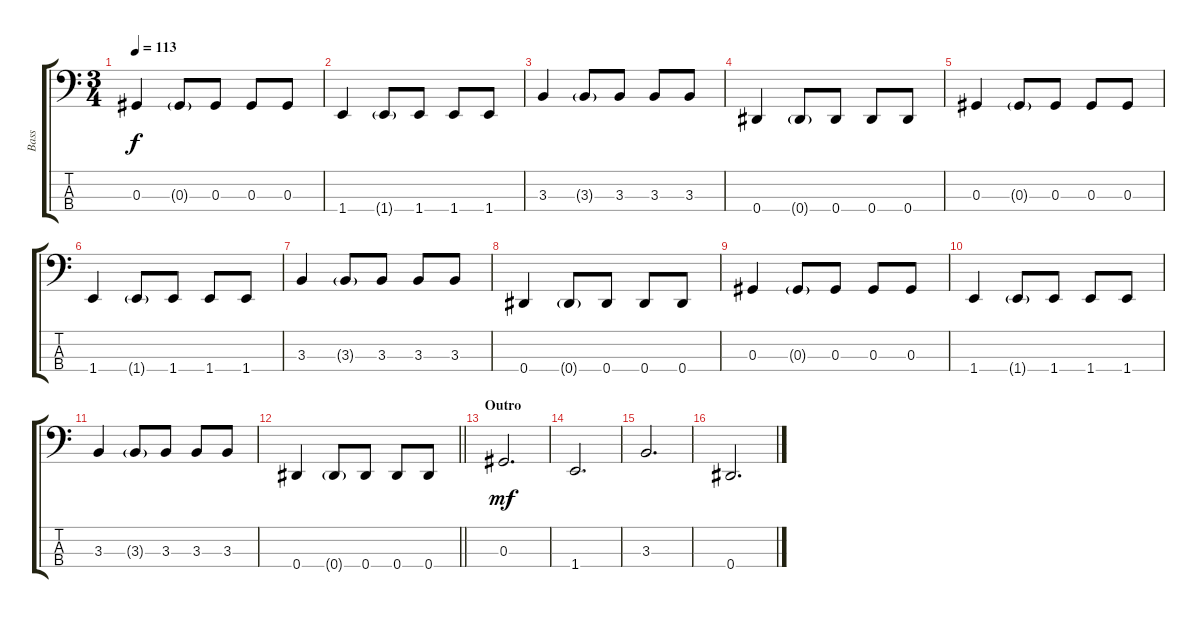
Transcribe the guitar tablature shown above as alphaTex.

\track ("Bass" "Bass") {instrument electricbasspick}
\staff {score tabs}
\tuning (Gb2 Db2 Ab1 Eb1) {hide}
\ts (3 4)
\tempo 113
\clef f4
\ks c
0.3.4{dy f} 0.3{g}.8 0.3.8 0.3.8 0.3.8 |
1.4.4 1.4{g}.8 1.4.8 1.4.8 1.4.8 |
3.3.4 3.3{g}.8 3.3.8 3.3.8 3.3.8 |
0.4.4 0.4{g}.8 0.4.8 0.4.8 0.4.8 |
0.3.4 0.3{g}.8 0.3.8 0.3.8 0.3.8 |
1.4.4 1.4{g}.8 1.4.8 1.4.8 1.4.8 |
3.3.4 3.3{g}.8 3.3.8 3.3.8 3.3.8 |
0.4.4 0.4{g}.8 0.4.8 0.4.8 0.4.8 |
0.3.4 0.3{g}.8 0.3.8 0.3.8 0.3.8 |
1.4.4 1.4{g}.8 1.4.8 1.4.8 1.4.8 |
3.3.4 3.3{g}.8 3.3.8 3.3.8 3.3.8 |
\barLineRight lightlight
0.4.4 0.4{g}.8 0.4.8 0.4.8 0.4.8 |
\section ("" "Outro")
0.3.2{d dy mf} |
1.4.2{d} |
3.3.2{d} |
0.4.2{d}
